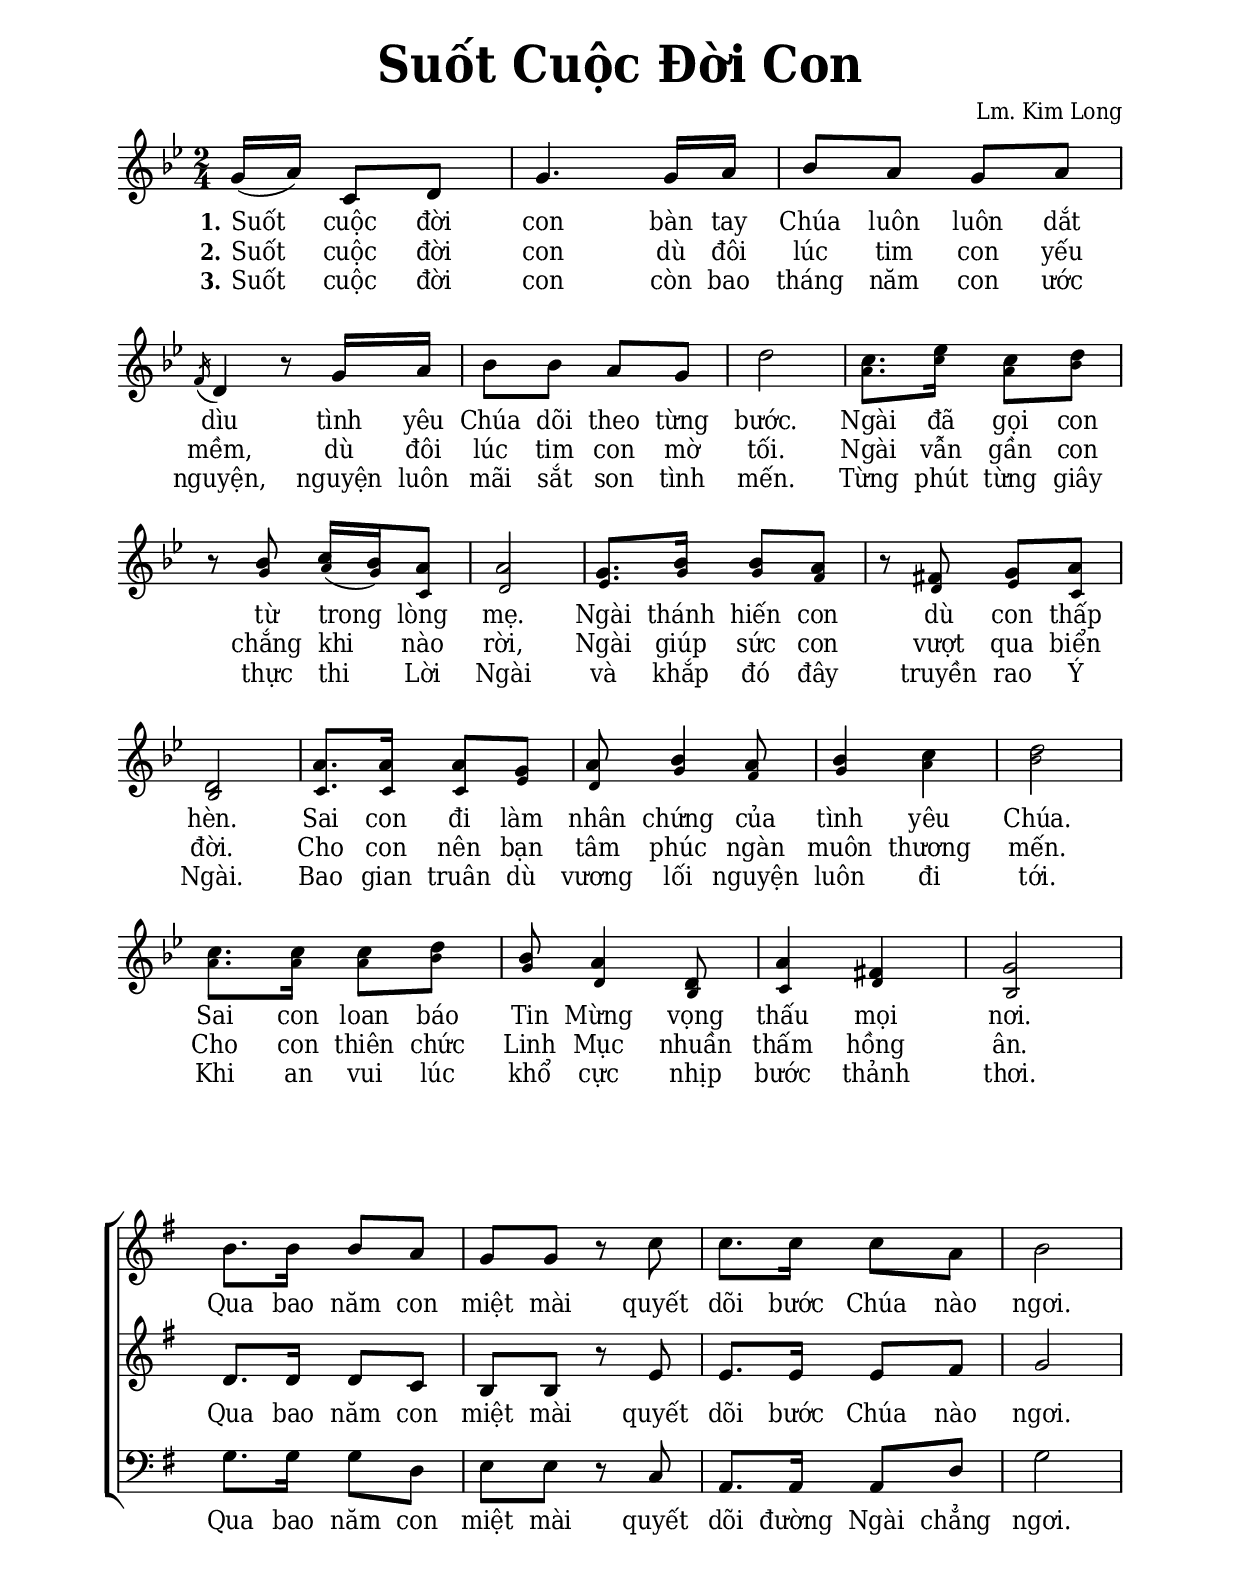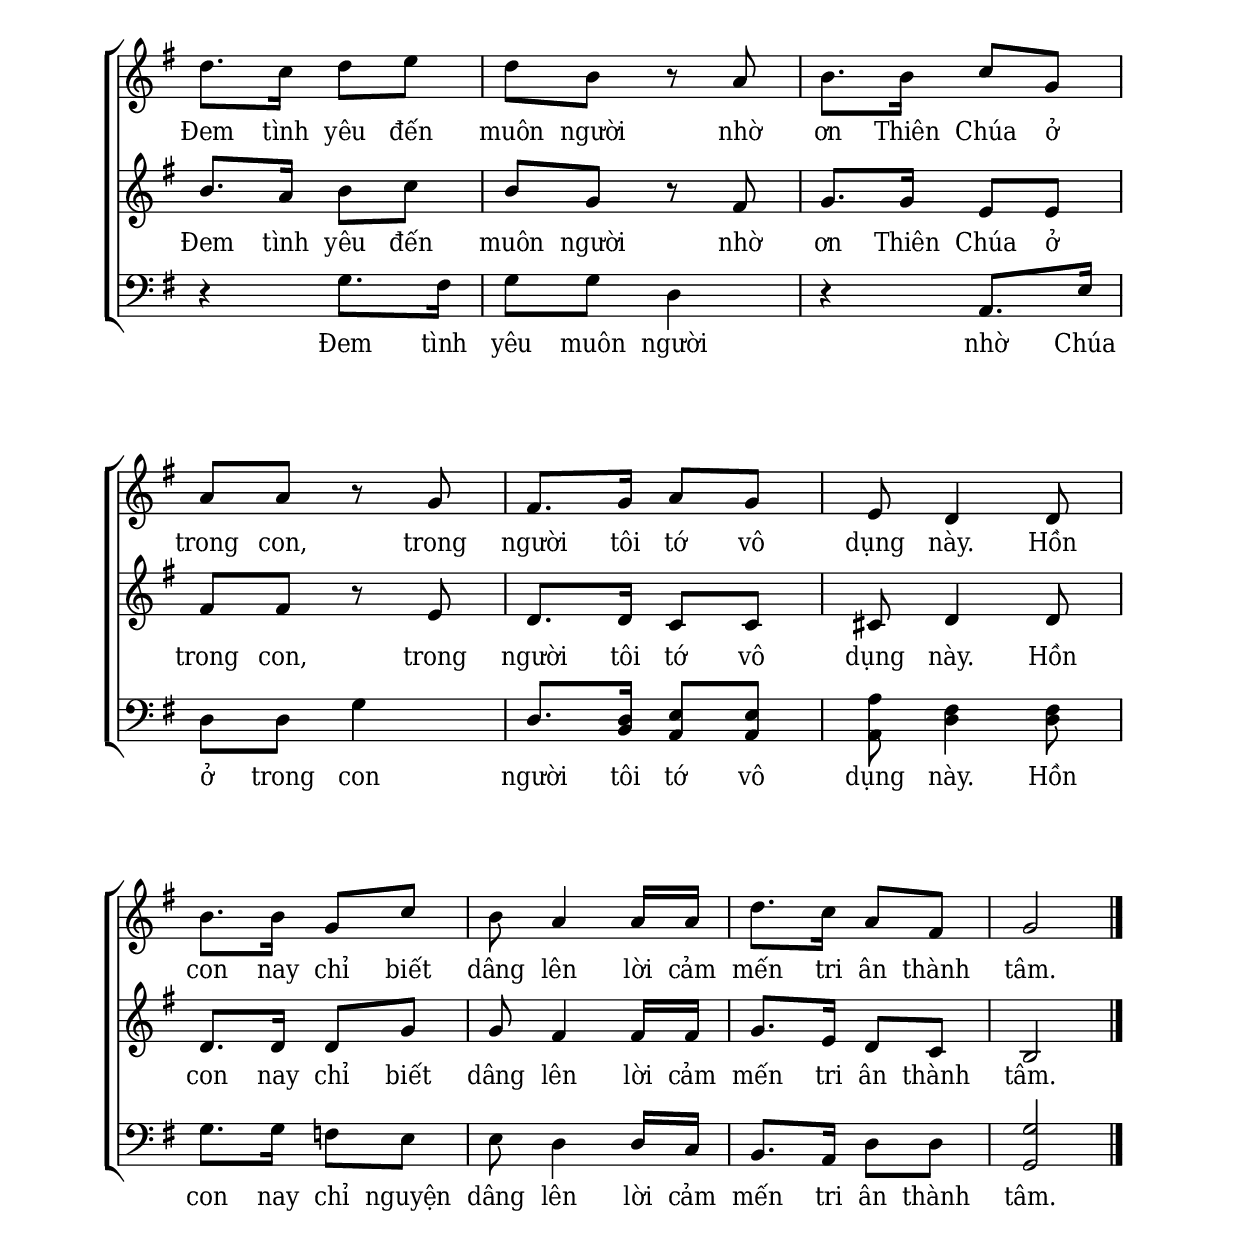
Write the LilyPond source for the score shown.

% Cài đặt chung
\version "2.22.1"
\include "english.ly"

\header {
  title = \markup { \fontsize #3 "Suốt Cuộc Đời Con" }
  composer = "Lm. Kim Long"
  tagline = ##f
}

% Nhạc
% Đổi kích thước nốt cho bè phụ
notBePhu =
#(define-music-function (font-size music) (number? ly:music?)
   (for-some-music
     (lambda (m)
       (if (music-is-of-type? m 'rhythmic-event)
           (begin
             (set! (ly:music-property m 'tweaks)
                   (cons `(font-size . ,font-size)
                         (ly:music-property m 'tweaks)))
             #t)
           #f))
     music)
   music)

nhacPhienKhucSop = \relative c'' {
  \key bf \major 
  \partial 4. g16 (a) c,8 d |
  g4. g16 a |
  bf8 a g a |
  \slashedGrace { f16 _(} d4) r8 g16 a |
  bf8 bf a g |
  d'2 |
  c8. ef16 c8 d |
  r bf c16 (bf) a8 |
  a2 |
  g8. bf16 bf8 a |
  r fs g a |
  d,2 |
  a'8. a16 a8 g |
  a bf4 a8 |
  bf4 c |
  d2 |
  c8. c16 c8 d |
  bf a4 d,8 |
  a'4 fs |
  g2
}

nhacPhienKhucBas = \relative c'' {
  \key bf \major 
  \partial 4. g16 (a) c,8 d |
  g4. g16 a |
  bf8 a g a |
  \slashedGrace { f16 _(} d4) r8 g16 a |
  bf8 bf a g |
  d'2 |
  a8. c16 a8 bf |
  r g a16 (g) c,8 |
  d2 |
  ef8. g16 g8 f |
  r d ef c |
  bf2 |
  c8. c16 c8 ef |
  d g4 f8 |
  g4 a |
  bf2 |
  a8. a16 a8 bf |
  g d4 bf8 |
  c4 d |
  bf2
}

nhacDiepKhucSop = \relative c'' {
  \key g \major 
  b8. b16 b8 a |
  g g r c |
  c8. c16 c8 a |
  b2 |
  d8. c16 d8 e |
  d b r a |
  b8. b16 c8 g |
  a a r g |
  fs8. g16 a8 g |
  e d4 d8 |
  b'8. b16 g8 c |
  b a4 a16 a |
  d8. c16 a8 fs |
  g2 \bar "|."
}

nhacDiepKhucAlto = \relative c' {
  \key g \major 
  d8. d16 d8 c |
  b b r e |
  e8. e16 e8 fs |
  g2 |
  b8. a16 b8 c |
  b g r fs |
  g8. g16 e8 e |
  fs fs r e |
  d8. d16 c8 c |
  cs d4 d8 |
  d8. d16 d8 g |
  g fs4 fs16 fs |
  g8. e16 d8 c |
  b2
}

nhacDiepKhucBas = \relative c' {
  \key g \major 
  g8. g16 g8 d |
  e e r c |
  a8. a16 a8 d |
  g2 |
  r4 g8. fs16 |
  g8 g d4 |
  r a8. e'16 |
  d8 d g4 |
  d8.
  <<
    {
      d16 e8 e |
      a fs4 fs8
    }
    {
      b,16 a8 a |
      a d4 d8
    }
  >>
  g8. g16 f!8 e |
  e d4 d16 c |
  b8. a16 d8 d |
  <g g,>2
}

% Lời
loiPhienKhucMot = \lyricmode {
  \set stanza = #"1."
  Suốt cuộc đời con bàn tay Chúa luôn luôn dắt dìu
  tình yêu Chúa dõi theo từng bước.
  Ngài đã gọi con từ trong lòng mẹ.
  Ngài thánh hiến con dù con thấp hèn.
  Sai con đi làm nhân chứng của tình yêu Chúa.
  Sai con loan báo Tin Mừng vọng thấu mọi nơi.
}

loiPhienKhucHai = \lyricmode {
  \set stanza = #"2."
  Suốt cuộc đời con dù đôi lúc tim con yếu mềm,
  dù đôi lúc tim con mờ tối.
  Ngài vẫn gần con chắng khi nào rời,
  Ngài giúp sức con vượt qua biển đời.
  Cho con nên bạn tâm phúc ngàn muôn thương mến.
  Cho con thiên chức Linh Mục nhuần thấm hồng ân.
}

loiPhienKhucBa = \lyricmode {
  \set stanza = #"3."
  Suốt cuộc đời con còn bao tháng năm con ước nguyện,
  nguyện luôn mãi sắt son tình mến.
  Từng phút từng giây thực thi Lời Ngài
  và khắp đó đây truyền rao Ý Ngài.
  Bao gian truân dù vương lối nguyện luôn đi tới.
  Khi an vui lúc khổ cực nhịp bước thảnh thơi.
}

loiDiepKhucSop = \lyricmode {
  Qua bao năm con miệt mài quyết dõi bước Chúa nào ngơi.
  Đem tình yêu đến muôn người nhờ ơn Thiên Chúa ở trong con,
  trong người tôi tớ vô dụng này.
  Hồn con nay chỉ biết dâng lên lời cảm mến tri ân thành tâm.
}

loiDiepKhucBas = \lyricmode {
  Qua bao năm con miệt mài quyết dõi đường Ngài chẳng ngơi.
  Đem tình yêu muôn người nhờ Chúa ở trong con
  người tôi tớ vô dụng này.
  Hồn con nay chỉ nguyện dâng lên lời cảm mến tri ân thành tâm.
}

% Dàn trang
\paper {
  #(set-paper-size "a4")
  top-margin = 20\mm
  bottom-margin = 20\mm
  left-margin = 20\mm
  right-margin = 20\mm
  indent = #0
  #(define fonts
    (make-pango-font-tree
      "Deja Vu Serif Condensed"
      "Deja Vu Serif Condensed"
      "Deja Vu Serif Condensed"
      (/ 20 20)))
  print-page-number = #f
  %page-count = #2
  %systems-per-page = 5
}

TongNhip = {
  \time 2/4
  \set Timing.beamExceptions = #'()
  \set Timing.baseMoment = #(ly:make-moment 1/4)
}

% Đổi kích thước nốt cho bè phụ
notBePhu =
#(define-music-function (font-size music) (number? ly:music?)
   (for-some-music
     (lambda (m)
       (if (music-is-of-type? m 'rhythmic-event)
           (begin
             (set! (ly:music-property m 'tweaks)
                   (cons `(font-size . ,font-size)
                         (ly:music-property m 'tweaks)))
             #t)
           #f))
     music)
   music)

\score {
  \new ChoirStaff <<
      \new Staff \with {
        \consists "Merge_rests_engraver"
        printPartCombineTexts = ##f
      }
      <<
      \new Voice \TongNhip \partCombine 
        \nhacPhienKhucSop
        \notBePhu -2 { \nhacPhienKhucBas }
      \new NullVoice = beSop \nhacPhienKhucSop
      \new Lyrics \lyricsto beSop \loiPhienKhucMot
      \new Lyrics \lyricsto beSop \loiPhienKhucHai
      \new Lyrics \lyricsto beSop \loiPhienKhucBa
      >>
  >>
  \layout {
    \override Lyrics.LyricSpace.minimum-distance = #1.5
    \override Score.BarNumber.break-visibility = ##(#f #f #f)
    \override Score.SpacingSpanner.uniform-stretching = ##t
  } 
}

\score {
  \new ChoirStaff <<
    \new Staff <<
      \new Voice = "beSop" {
        \clef treble \TongNhip \nhacDiepKhucSop
      }
      \new Lyrics \lyricsto beSop \loiDiepKhucSop
    >>
    \new Staff <<
      \new Voice = "beAlto" {
        \clef treble \TongNhip \nhacDiepKhucAlto
      }
      \new Lyrics \lyricsto beAlto \loiDiepKhucSop
    >>
    %{
    \new Staff \with {
        \consists "Merge_rests_engraver"
        printPartCombineTexts = ##f
      }
      <<
      \new Voice \TongNhip \partCombine 
        \nhacDiepKhucSop
        \notBePhu -2 { \nhacDiepKhucAlto }
      \new NullVoice = beSop \nhacDiepKhucSop
      \new Lyrics \lyricsto beSop \loiDiepKhucSop
      >>
    %}
    \new Staff <<
        \clef "bass"
        \new Voice = beBas {
          \TongNhip \nhacDiepKhucBas
        }
      \new Lyrics \lyricsto beBas \loiDiepKhucBas
    >>
  >>
  \layout {
    \override Staff.TimeSignature.transparent = ##t
    \override Lyrics.LyricSpace.minimum-distance = #1.5
    \override Score.BarNumber.break-visibility = ##(#f #f #f)
    \override Score.SpacingSpanner.uniform-stretching = ##t
  }
}
